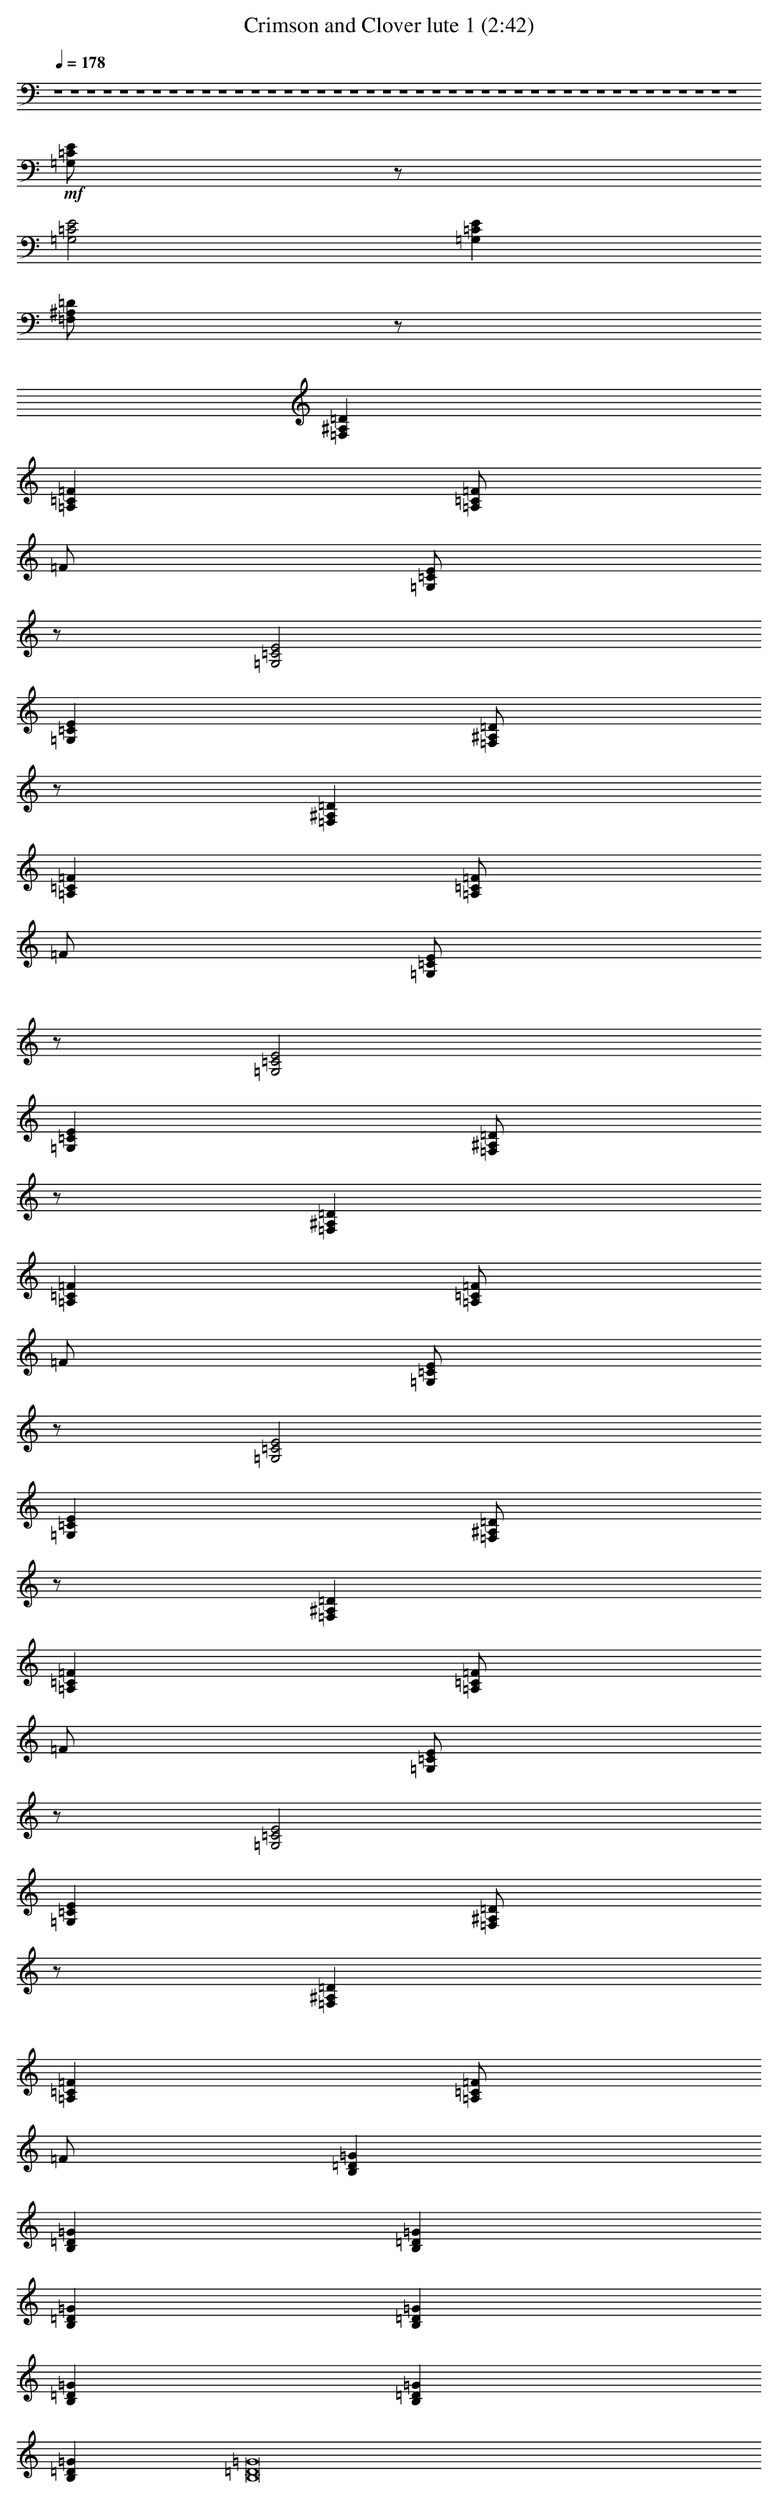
X:1
T: Crimson and Clover lute 1 (2:42)
L: 1/4
K: C
Q: 1/4=178
z4 z4 z4 z4 z4 z4 z4 z4 z4 z4 z4 z4 z4 z4 z4 z4 z4 z4 z4 z4 z4 z4 z4 z4 z4 z4 z4 z4 z4 z4 z4 z4 z4 z4 z4 z4 z4 z4 z4 z4 z4 z4
+mf+ [=G,/2=C/2E/2]
z/2
[=G,2=C2E2]
[=G,=CE]
[=F,/2^A,/2=D/2]
z/2
[=F,^A,=D]
[=A,=C=F]
[=A,/2=C/2=F/2]
=F/2
[=G,/2=C/2E/2]
z/2
[=G,2=C2E2]
[=G,=CE]
[=F,/2^A,/2=D/2]
z/2
[=F,^A,=D]
[=A,=C=F]
[=A,/2=C/2=F/2]
=F/2
[=G,/2=C/2E/2]
z/2
[=G,2=C2E2]
[=G,=CE]
[=F,/2^A,/2=D/2]
z/2
[=F,^A,=D]
[=A,=C=F]
[=A,/2=C/2=F/2]
=F/2
[=G,/2=C/2E/2]
z/2
[=G,2=C2E2]
[=G,=CE]
[=F,/2^A,/2=D/2]
z/2
[=F,^A,=D]
[=A,=C=F]
[=A,/2=C/2=F/2]
=F/2
[=G,/2=C/2E/2]
z/2
[=G,2=C2E2]
[=G,=CE]
[=F,/2^A,/2=D/2]
z/2
[=F,^A,=D]
[=A,=C=F]
[=A,/2=C/2=F/2]
=F/2
[B,=D=G]
[B,=D=G]
[B,=D=G]
[B,=D=G]
[B,=D=G]
[B,=D=G]
[B,=D=G]
[B,=D=G]
[B,8=D8=G8]
